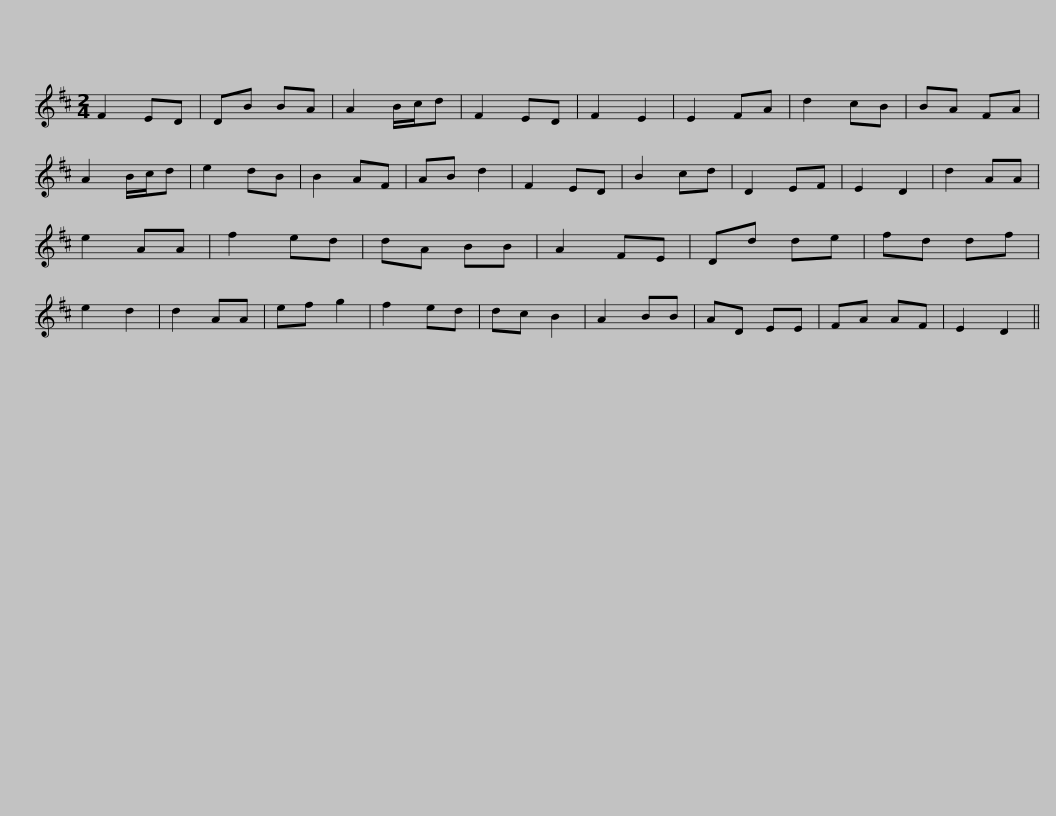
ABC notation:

X:1
L:1/8
M:2/4
I:linebreak $
K:D
V:1 treble
V:1
 F2 ED | DB BA | A2 B/c/d | F2 ED | F2 E2 | %5
 E2 FA | d2 cB | BA FA | A2 B/c/d | e2 dB | %10
 B2 AF | AB d2 |$ F2 ED | B2 cd | D2 EF | %15
 E2 D2 | d2 AA | e2 AA | f2 ed | dA BB | %20
 A2 FE | Dd de | fd df | e2 d2 | d2 AA |$ %25
 ef g2 | f2 ed | dc B2 | A2 BB | AD EE | %30
 FA AF | E2 D2 || %32
